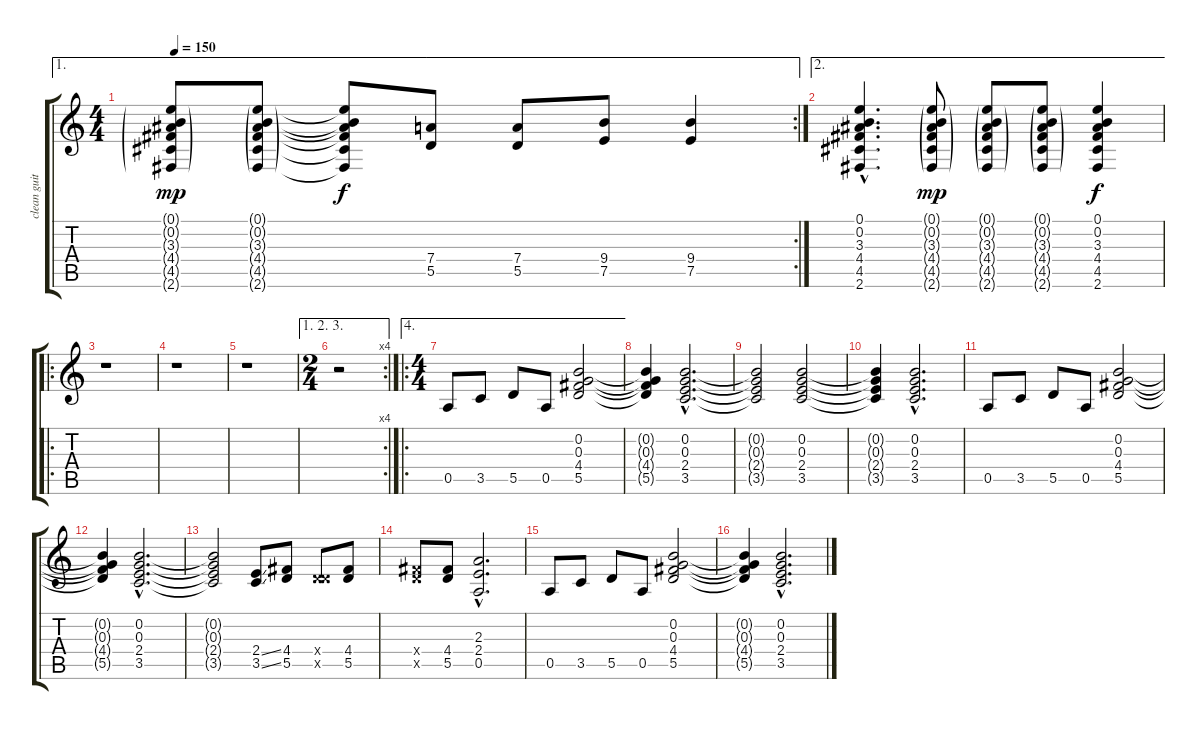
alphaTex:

\track ("clean guitar" "clean guit") {instrument electricguitarjazz}
\staff {score tabs}
\tuning (E4 B3 G3 D3 A2 E2) {hide}
\ae 1
\rc 2
\ts (4 4)
\tempo 150
\clef g2
\ks c
(0.1{g} 0.2{g} 3.3{g} 4.4{g} 4.5{g} 2.6{g}).8{dy mp} (0.1{g} 0.2{g} 3.3{g} 4.4{g} 4.5{g} 2.6{g}).8 (0.1{t} 0.2{t} 3.3{t} 4.4{t} 4.5{t} 2.6{t}).8{dy f} (7.4 5.5).8 (7.4 5.5).8 (9.4 7.5).8 (9.4 7.5).4 |
\ae 2
(0.1{hac} 0.2{hac} 3.3{hac} 4.4{hac} 4.5{hac} 2.6{hac}).4{d} (0.1{g} 0.2{g} 3.3{g} 4.4{g} 4.5{g} 2.6{g}).8{dy mp} (0.1{g} 0.2{g} 3.3{g} 4.4{g} 4.5{g} 2.6{g}).8 (0.1{g} 0.2{g} 3.3{g} 4.4{g} 4.5{g} 2.6{g}).8 (0.1 0.2 3.3 4.4 4.5 2.6).4{dy f} |
\ro
r.1 |
r.1 |
r.1 |
\ae (1 2 3)
\rc 4
\ts (2 4)
r.2 |
\ae 4
\ro
\ts (4 4)
0.5.8 3.5.8 5.5.8 0.5.8 (0.2 0.3 4.4 5.5).2 |
(0.2{t} 0.3{t} 4.4{t} 5.5{t}).4 (0.2{hac} 0.3{hac} 2.4{hac} 3.5{hac}).2{d} |
(0.2{t} 0.3{t} 2.4{t} 3.5{t}).2 (0.2 0.3 2.4 3.5).2 |
(0.2{t} 0.3{t} 2.4{t} 3.5{t}).4 (0.2{hac} 0.3{hac} 2.4{hac} 3.5{hac}).2{d} |
0.5.8 3.5.8 5.5.8 0.5.8 (0.2 0.3 4.4 5.5).2 |
(0.2{t} 0.3{t} 4.4{t} 5.5{t}).4 (0.2{hac} 0.3{hac} 2.4{hac} 3.5{hac}).2{d} |
(0.2{t} 0.3{t} 2.4{t} 3.5{t}).2 (2.4{ss} 3.5{ss}).8 (4.4 5.5).8 (0.4{x} 5.5{x}).8 (4.4 5.5).8 |
(4.4{x} 5.5{x}).8 (4.4 5.5).8 (2.3{hac} 2.4{hac} 0.5{hac}).2{d} |
0.5.8 3.5.8 5.5.8 0.5.8 (0.2 0.3 4.4 5.5).2 |
(0.2{t} 0.3{t} 4.4{t} 5.5{t}).4 (0.2{hac} 0.3{hac} 2.4{hac} 3.5{hac}).2{d}
